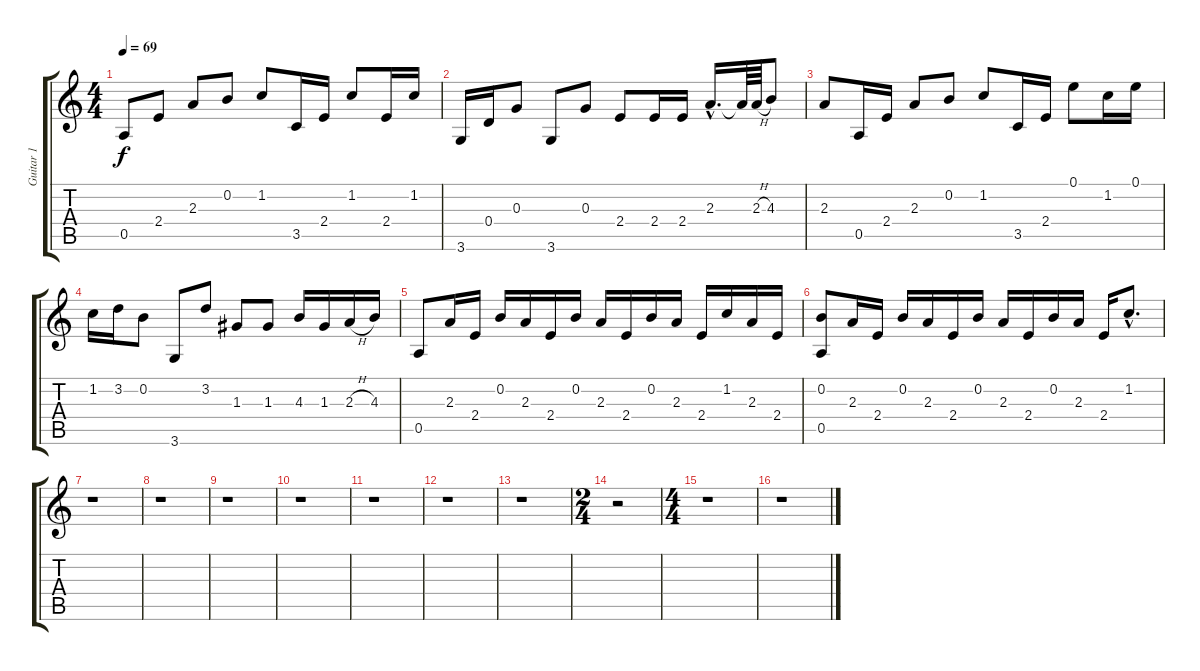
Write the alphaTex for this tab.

\track ("Guitar 1" "Guitar 1") {instrument acousticguitarnylon}
\staff {score tabs}
\tuning (E4 B3 G3 D3 A2 E2) {hide}
\ts (4 4)
\tempo 69
\clef g2
\ks c
0.5.8{dy f} 2.4.8 2.3.8 0.2.8 1.2.8 3.5.16 2.4.16 1.2.8 2.4.16 1.2.16 |
3.6.16 0.4.16 0.3.8 3.6.8 0.3.8 2.4.8 2.4.16 2.4.16 2.3{hac}.16{d} 2.3{t}.64 2.3{h}.64 4.3.8 |
2.3.8 0.5.16 2.4.16 2.3.8 0.2.8 1.2.8 3.5.16 2.4.16 0.1.8 1.2.16 0.1.16 |
1.2.16 3.2.16 0.2.8 3.6.8 3.2.8 1.3.8 1.3.8 4.3.16 1.3.16 2.3{h}.16 4.3.16 |
0.5.8 2.3.16 2.4.16 0.2.16 2.3.16 2.4.16 0.2.16 2.3.16 2.4.16 0.2.16 2.3.16 2.4.16 1.2.16 2.3.16 2.4.16 |
(0.2 0.5).8 2.3.16 2.4.16 0.2.16 2.3.16 2.4.16 0.2.16 2.3.16 2.4.16 0.2.16 2.3.16 2.4.16 1.2{hac}.8{d} |
r.1 |
r.1 |
r.1 |
r.1 |
r.1 |
r.1 |
r.1 |
\ts (2 4)
r.2 |
\ts (4 4)
r.1 |
r.1
